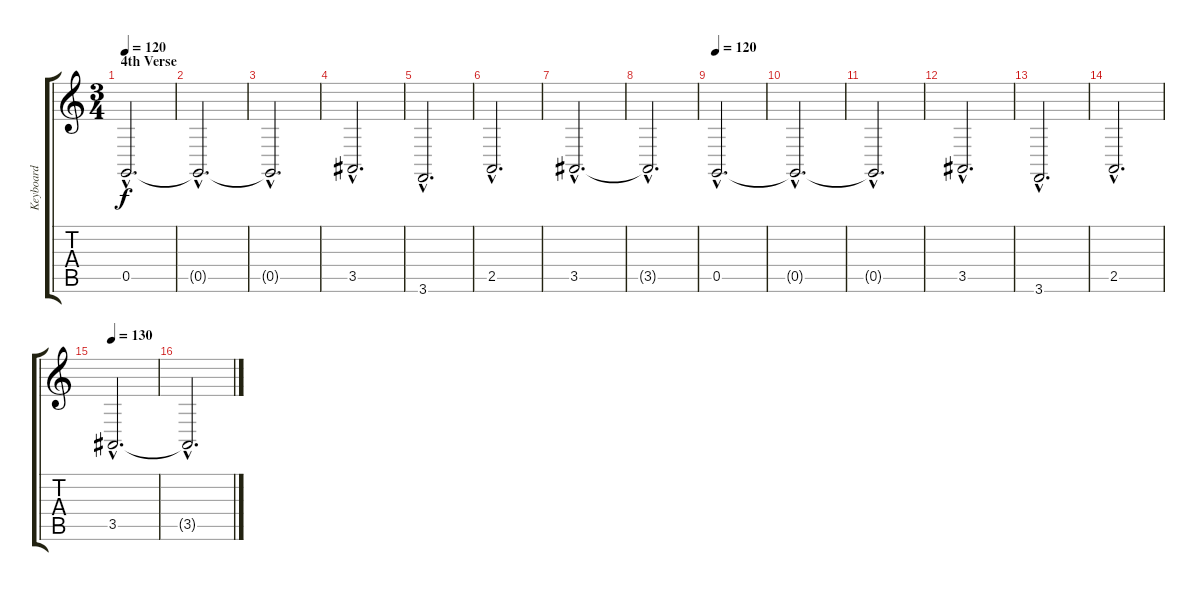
\track ("Keyboard" "Keyboard") {instrument trumpet}
\staff {score tabs}
\tuning (D4 A3 F3 C3 G2 D2) {hide}
\ts (3 4)
\section ("" "4th Verse")
\tempo 120
\clef g2
\ks c
0.5{hac}.2{d dy f} |
0.5{hac t}.2{d} |
0.5{hac t}.2{d} |
3.5{hac}.2{d} |
3.6{hac}.2{d} |
2.5{hac}.2{d} |
3.5{hac}.2{d} |
3.5{hac t}.2{d} |
\tempo 120
0.5{hac}.2{d} |
0.5{hac t}.2{d} |
0.5{hac t}.2{d} |
3.5{hac}.2{d} |
3.6{hac}.2{d} |
2.5{hac}.2{d} |
\tempo 130
3.5{hac}.2{d} |
3.5{hac t}.2{d}
